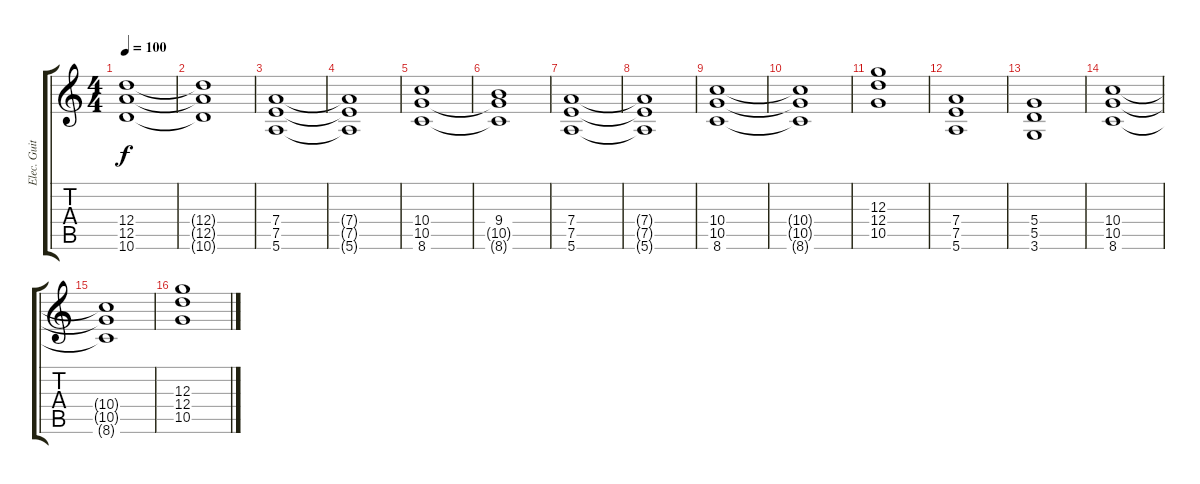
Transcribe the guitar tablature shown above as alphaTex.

\track ("Elec. Guitar (2) - ESTRADA" "Elec. Guit") {instrument electricguitarjazz}
\staff {score tabs}
\tuning (E4 B3 G3 D3 A2 E2) {hide}
\ts (4 4)
\tempo 100
\clef g2
\ks c
(12.4 12.5 10.6).1{dy f} |
(12.4{t} 12.5{t} 10.6{t}).1 |
(7.4 7.5 5.6).1 |
(7.4{t} 7.5{t} 5.6{t}).1 |
(10.4 10.5 8.6).1 |
(9.4 10.5{t} 8.6{t}).1 |
(7.4 7.5 5.6).1 |
(7.4{t} 7.5{t} 5.6{t}).1 |
(10.4 10.5 8.6).1 |
(10.4{t} 10.5{t} 8.6{t}).1 |
(12.3 12.4 10.5).1 |
(7.4 7.5 5.6).1 |
(5.4 5.5 3.6).1 |
(10.4 10.5 8.6).1 |
(10.4{t} 10.5{t} 8.6{t}).1 |
(12.3 12.4 10.5).1
